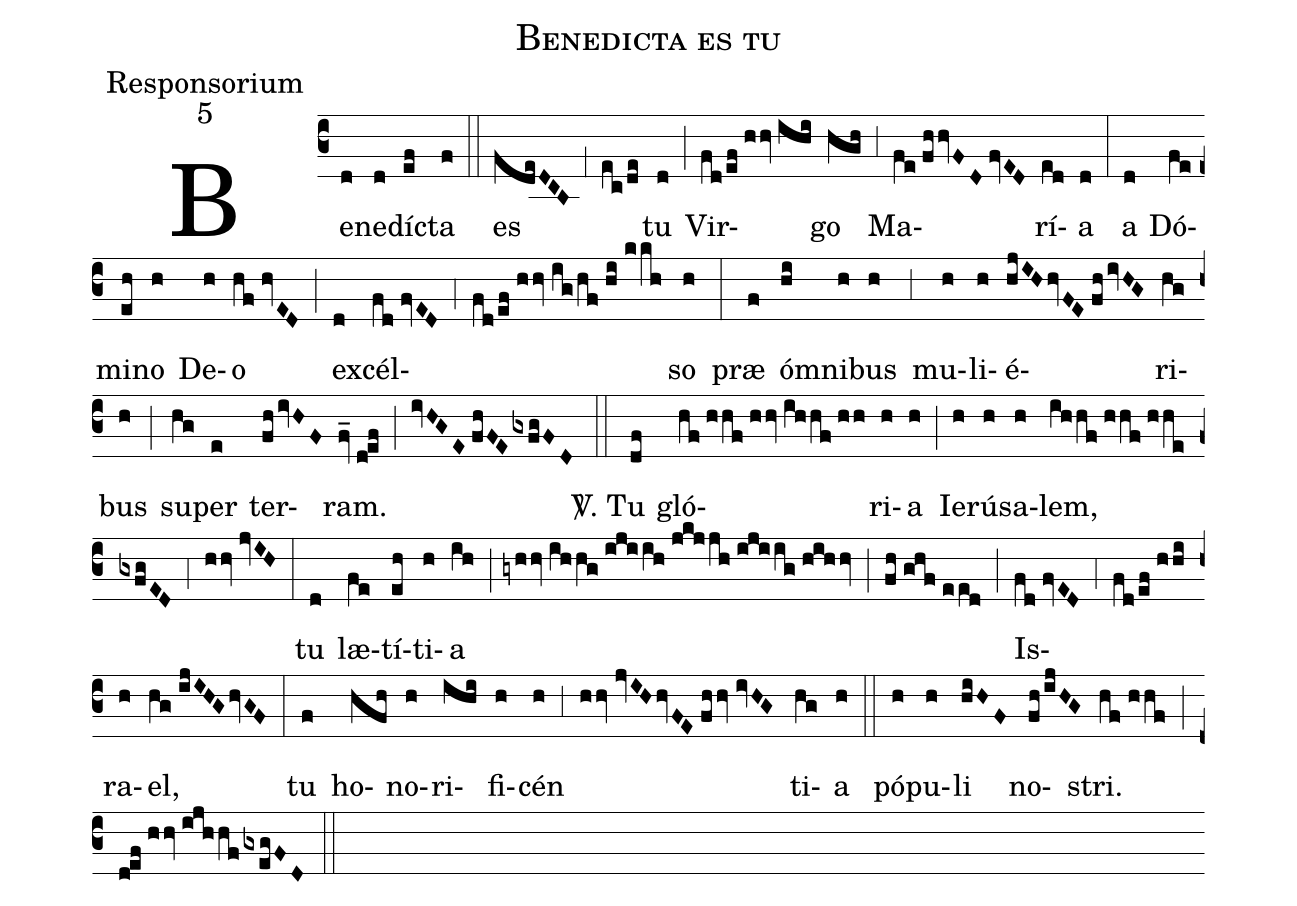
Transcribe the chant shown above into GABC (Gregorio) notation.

name:Benedicta es tu;
office-part:Responsorium;
mode:5;
%%
(c3) Be(d)ne(d)dí(ef)cta(f) (::)
es(fdeDCB) (,1) (ec/de) tu(d) (;) Vir(fd/ef//hhv//ihi)go(hgh) (,3) Ma(fe//fhhvFD//fvED)rí(ed)a(d) (:)
a(d) Dó(fe)mi(eh)no(h) De(h)o(hf//hvED) (;) ex(d)cél(fd//fvED)(,4)(fd/ef//hhv//ig/hf//hi//kkh)so(h) (:)
præ(f) óm(hi)ni(h)bus(h) (,3) mu(h)li(h)é(hjIH/hvFE//fh/ivHG)ri(hg)bus(h) (;) su(hg)per(e) ter(fh/ivHF)ram.(fv_//d!ef) (;) (ivHGE//fhFE/gxfgFD) (::)

<sp>V/</sp>. Tu(df) gló(hf//hhf//hhv//ihhf//hh)ri(h)a(h) (;) Ie(h)rú(h)sa(h)lem,(ihhf//hhf//hhe/gxfgED) (,4) (hhv//jvIH) (:)
tu(d) læ(fe)tí(eh)ti(h)a(ih) (;) (gyhhv//ihhg//ijiih//jkjjh//ijiig//hihhv) (;) (fh//ghf//eed) (;) Is(fd//fvED)(,4)(fd/ef//hhi)ra(h)el,(hg//ijIHG/hvGF) (:)
tu(f) ho(hfh)no(h)ri(ihi)fi(h)cén(h)(,3)(hhv//jvIH/hvFE//fhhv//ivHG)ti(hg)a(h) (::)
pó(h)pu(h)li(hiHF) no(fh/ijHG)stri.(hf//hhf) (;) (d!ef//hhv//ijhhf/gxegFD) (::)
